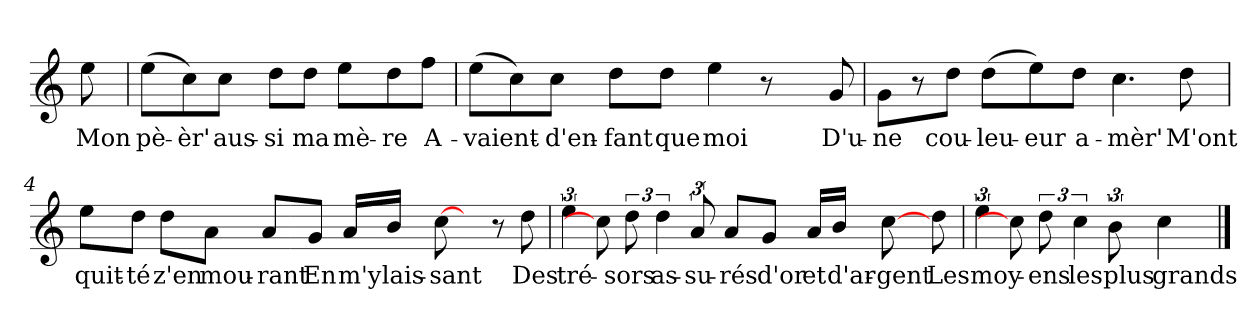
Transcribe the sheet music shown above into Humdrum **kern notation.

**kern	**text
*part1	*part1
*staff1	*staff1
*clefG2	*
*k[]	*
*C:	*
=	=
!	!LO:LY:b
8ee\	Mon
=1	=1
!	!LO:LY:b
(>8ee\L	pè-
!	!LO:LY:b
8cc\)	-èr'
!	!LO:LY:b
8cc\J	aus-
!	!LO:LY:b
8dd\L	-si
!	!LO:LY:b
8dd\J	ma
!	!LO:LY:b
8ee\L	mè-
!	!LO:LY:b
8dd\	-re
!	!LO:LY:b
8ff\J	A-
=2	=2
!	!LO:LY:b
(>8ee\L	-vaient-
8cc\)	.
!	!LO:LY:b
8cc\J	-d'en-
!	!LO:LY:b
8dd\L	-fant
!	!LO:LY:b
8dd\J	que
!	!LO:LY:b
4ee\	moi
8r	.
8ryy	.
!	!LO:LY:b
8g/	D'u-
!!LO:LB:g=z
=3	=3
!	!LO:LY:b
8g\L	-ne
8r	.
!	!LO:LY:b
8dd\J	cou-
!	!LO:LY:b
(>8dd\L	-leu-
!	!LO:LY:b
8ee\)	-eur
!	!LO:LY:b
8dd\J	a-
!	!LO:LY:b
4.cc\	-mèr'
!	!LO:LY:b
8dd\	M'ont
=4	=4
!	!LO:LY:b
8ee\L	quit-
!	!LO:LY:b
8dd\J	-té
!	!LO:LY:b
8dd\L	z'en
!	!LO:LY:b
8a\J	mou-
!	!LO:LY:b
8a/L	-rant
!	!LO:LY:b
8g/J	En
!	!LO:LY:b
16a/LL	m'y
!	!LO:LY:b
16b/JJ	lais-
!	!LO:LY:b
[8cc\	-sant
8ryy	.
8r	.
!	!LO:LY:b
8dd\	Des
!!LO:LB:g=z
=5	=5
!	!LO:LY:b
6ee\	tré-
8cc\]	.
!	!LO:LY:b
12dd\	-sors
!	!LO:LY:b
6dd\	as-
!	!LO:LY:b
12a/	-su-
!	!LO:LY:b
8a/L	-rés
!	!LO:LY:b
8g/J	d'or
!	!LO:LY:b
16a/LL	et
!	!LO:LY:b
16b/JJ	d'ar-
!	!LO:LY:b
[8cc\	-gent
!	!LO:LY:b
8dd\	Les
=6	=6
!	!LO:LY:b
6ee\	moy-
8cc\]	.
!	!LO:LY:b
12dd\	-ens
!	!LO:LY:b
6cc\	les
!	!LO:LY:b
12b\	plus
!	!LO:LY:b
4cc\	grands
==	==
*-	*-
